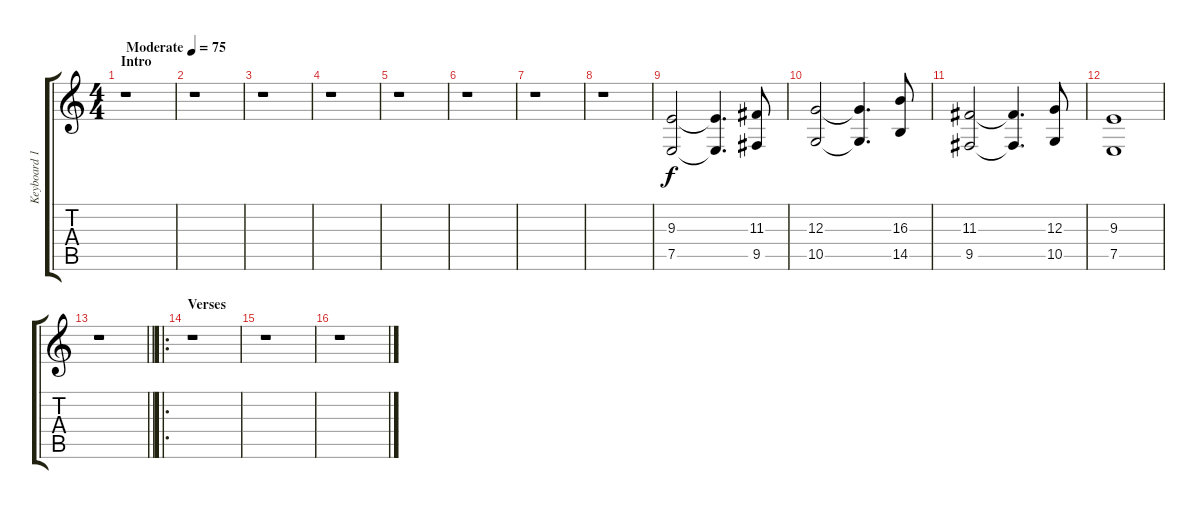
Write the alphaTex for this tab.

\track ("Keyboard 1" "Keyboard 1") {instrument stringensemble1}
\staff {score tabs}
\tuning (E4 B3 G3 D3 A2 E2) {hide}
\ts (4 4)
\section ("" "Intro")
\tempo (75 "Moderate")
\clef g2
\ks c
r.1{dy f instrument stringensemble1} |
r.1 |
r.1 |
r.1 |
r.1 |
r.1 |
r.1 |
r.1 |
(9.3 7.5).2 (9.3{t} 7.5{t}).4{d} (11.3 9.5).8 |
(12.3 10.5).2 (12.3{t} 10.5{t}).4{d} (16.3 14.5).8 |
(11.3 9.5).2 (11.3{t} 9.5{t}).4{d} (12.3 10.5).8 |
(9.3 7.5).1 |
\barLineRight lightlight
r.1 |
\ro
\section ("" "Verses")
r.1 |
r.1 |
r.1
